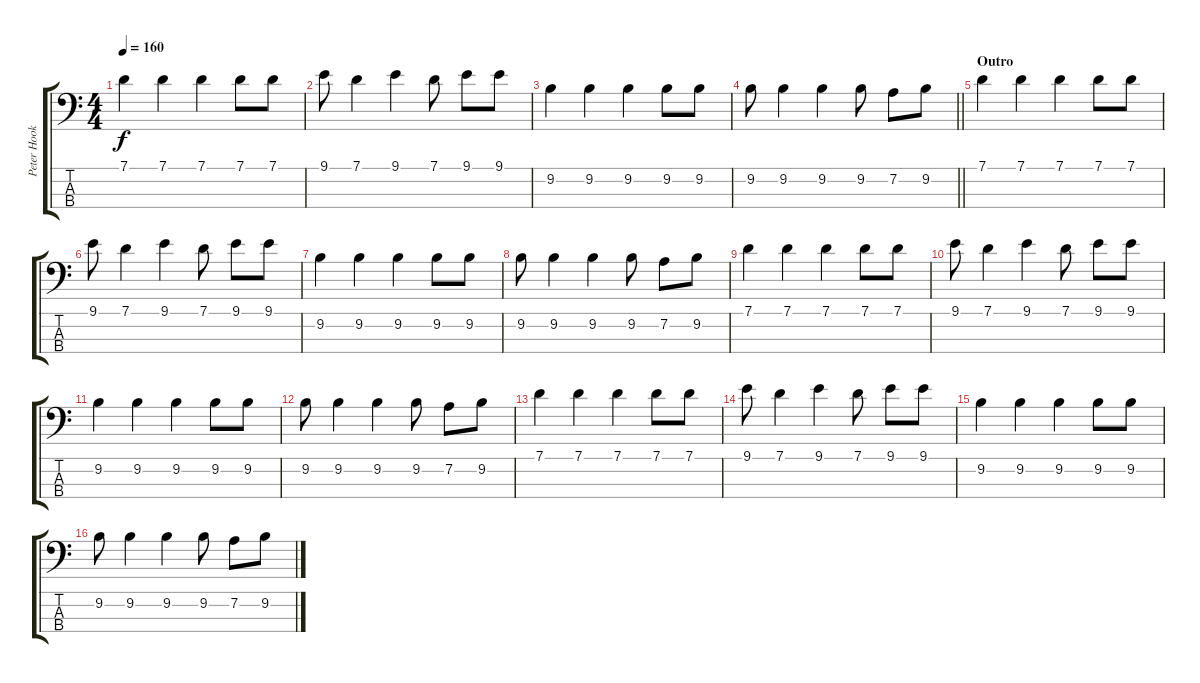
\track ("Peter Hook" "Peter Hook") {instrument electricbasspick}
\staff {score tabs}
\tuning (G2 D2 A1 E1) {hide}
\ts (4 4)
\tempo 160
\clef f4
\ks c
7.1.4{dy f} 7.1.4 7.1.4 7.1.8 7.1.8 |
9.1.8 7.1.4 9.1.4 7.1.8 9.1.8 9.1.8 |
9.2.4 9.2.4 9.2.4 9.2.8 9.2.8 |
\barLineRight lightlight
9.2.8 9.2.4 9.2.4 9.2.8 7.2.8 9.2.8 |
\section ("" "Outro")
7.1.4 7.1.4 7.1.4 7.1.8 7.1.8 |
9.1.8 7.1.4 9.1.4 7.1.8 9.1.8 9.1.8 |
9.2.4 9.2.4 9.2.4 9.2.8 9.2.8 |
9.2.8 9.2.4 9.2.4 9.2.8 7.2.8 9.2.8 |
7.1.4 7.1.4 7.1.4 7.1.8 7.1.8 |
9.1.8 7.1.4 9.1.4 7.1.8 9.1.8 9.1.8 |
9.2.4 9.2.4 9.2.4 9.2.8 9.2.8 |
9.2.8 9.2.4 9.2.4 9.2.8 7.2.8 9.2.8 |
7.1.4 7.1.4 7.1.4 7.1.8 7.1.8 |
9.1.8 7.1.4 9.1.4 7.1.8 9.1.8 9.1.8 |
9.2.4 9.2.4 9.2.4 9.2.8 9.2.8 |
9.2.8 9.2.4 9.2.4 9.2.8 7.2.8 9.2.8
